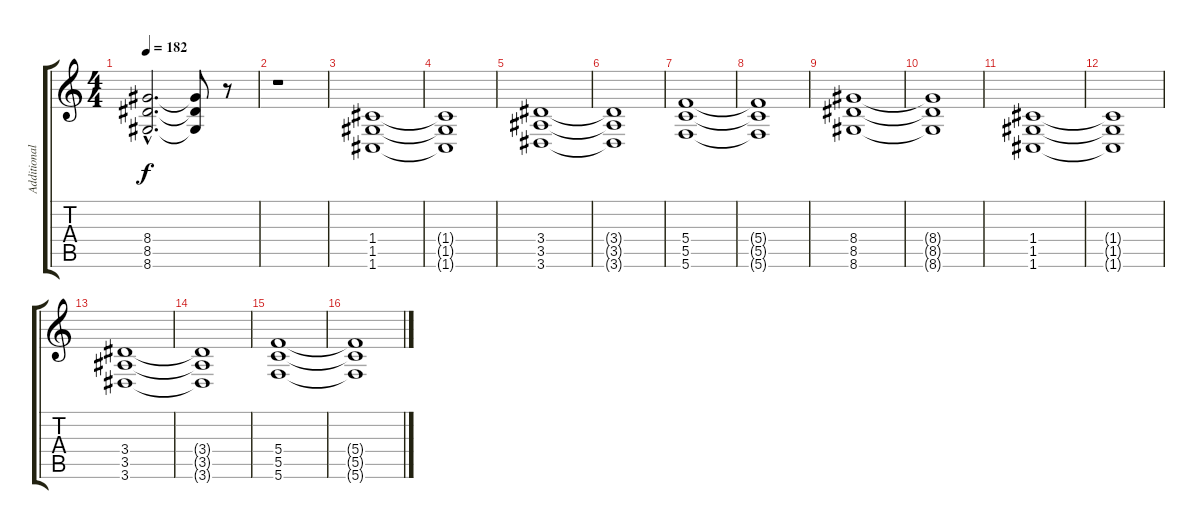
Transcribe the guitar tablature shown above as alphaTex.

\track ("Additional Guitar 1" "Additional") {instrument distortionguitar}
\staff {score tabs}
\tuning (D4 A3 F3 C3 G2 C2) {hide}
\ts (4 4)
\tempo 182
\clef g2
\ks c
(8.4{hac t} 8.5{hac t} 8.6{hac t}).2{d dy f} (8.4{t} 8.5{t} 8.6{t}).8 r.8 |
r.1 |
(1.4 1.5 1.6).1 |
(1.4{t} 1.5{t} 1.6{t}).1 |
(3.4 3.5 3.6).1 |
(3.4{t} 3.5{t} 3.6{t}).1 |
(5.4 5.5 5.6).1 |
(5.4{t} 5.5{t} 5.6{t}).1 |
(8.4 8.5 8.6).1 |
(8.4{t} 8.5{t} 8.6{t}).1 |
(1.4 1.5 1.6).1 |
(1.4{t} 1.5{t} 1.6{t}).1 |
(3.4 3.5 3.6).1 |
(3.4{t} 3.5{t} 3.6{t}).1 |
(5.4 5.5 5.6).1 |
(5.4{t} 5.5{t} 5.6{t}).1
